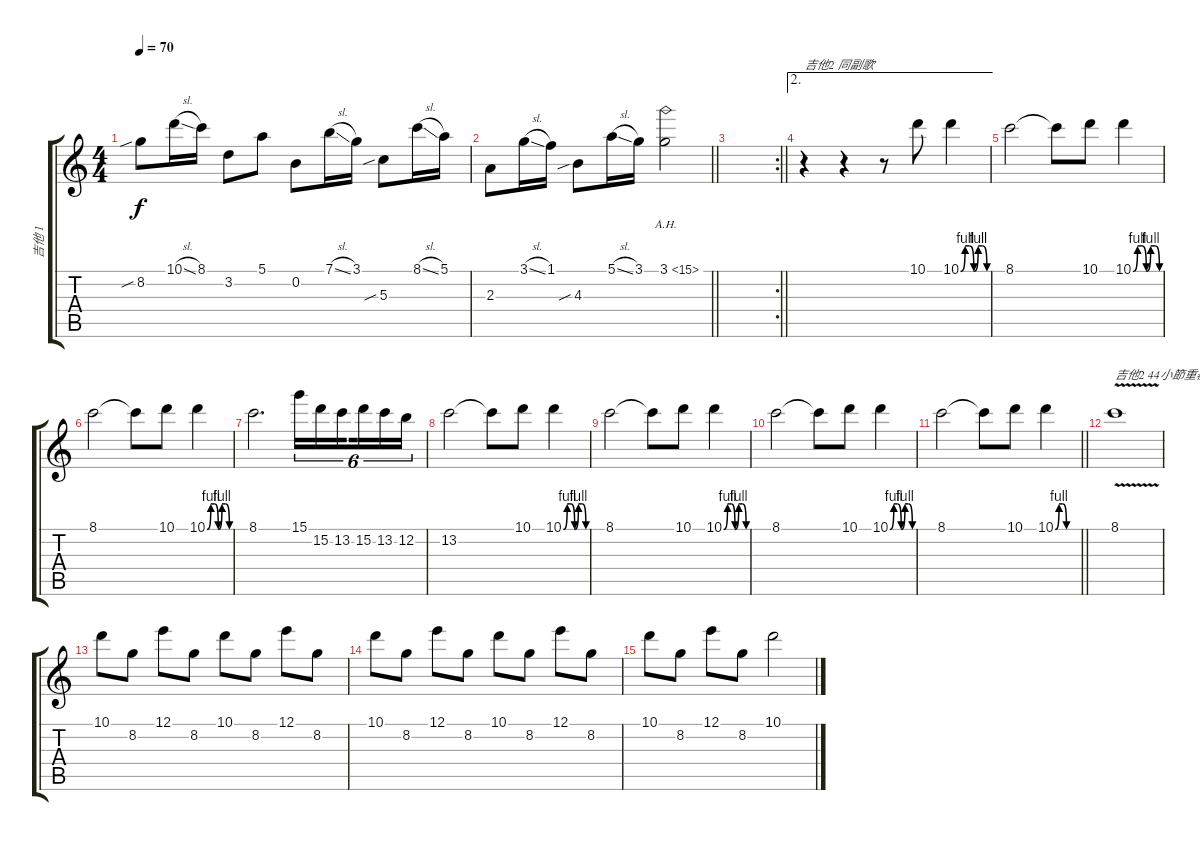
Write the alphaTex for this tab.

\track ("吉他 1" "吉他 1") {instrument distortionguitar}
\staff {score tabs}
\tuning (E4 B3 G3 D3 A2 E2) {hide}
\ts (4 4)
\tempo 70
\clef g2
\ks c
8.2{sib}.8{dy f} 10.1{sl}.16 8.1.16 3.2.8 5.1.8 0.2.8 7.1{sl}.16 3.1.16 5.3{sib}.8 8.1{sl}.16 5.1.16 |
\barLineRight lightlight
2.3.8 3.1{sl}.16 1.1.16 4.3{sib}.8 5.1{sl}.16 3.1.16 3.1{ah 12}.2 |
\rc 2
\barLineRight lightlight
|
\ae 2
r.4{txt "吉他2 同副歌"} r.4 r.8 10.1.8 10.1{be (custom 0 0 10 4 20 4 30 0 40 4 50 4 60 0)}.4 |
8.1.2 8.1{t}.8 10.1.8 10.1{be (custom 0 0 10 4 20 4 30 0 40 4 50 4 60 0)}.4 |
8.1.2 8.1{t}.8 10.1.8 10.1{be (custom 0 0 10 4 20 4 30 0 40 4 50 4 60 0)}.4 |
8.1.2{d} 15.1.16{tu (6 4)} 15.2.16{tu (6 4)} 13.2.16{tu (6 4) beam splitsecondary} 15.2.16{tu (6 4)} 13.2.16{tu (6 4)} 12.2.16{tu (6 4)} |
13.2.2 13.2{t}.8 10.1.8 10.1{be (custom 0 0 10 4 20 4 30 0 40 4 50 4 60 0)}.4 |
8.1.2 8.1{t}.8 10.1.8 10.1{be (custom 0 0 10 4 20 4 30 0 40 4 50 4 60 0)}.4 |
8.1.2 8.1{t}.8 10.1.8 10.1{be (custom 0 0 10 4 20 4 30 0 40 4 50 4 60 0)}.4 |
\barLineRight lightlight
8.1.2 8.1{t}.8 10.1.8 10.1{be (custom 0 0 10 4 20 4 30 0 60 0)}.4 |
8.1{v}.1{txt "吉他2 44小節重覆45小節"} |
10.1.8 8.2.8 12.1.8 8.2.8 10.1.8 8.2.8 12.1.8 8.2.8 |
10.1.8 8.2.8 12.1.8 8.2.8 10.1.8 8.2.8 12.1.8 8.2.8 |
10.1.8 8.2.8 12.1.8 8.2.8 10.1.2
